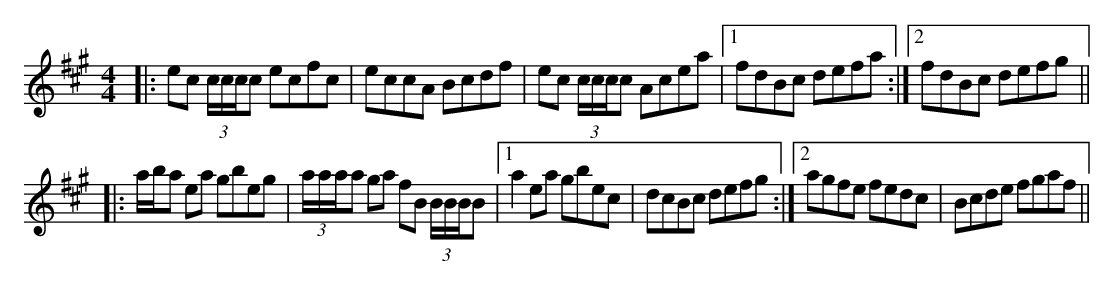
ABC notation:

X:1
M:4/4
K:A
|:ec (3c/c/c/c ecfc|eccA Bcdf|ec (3c/c/c/c Acea|1 fdBc defa:|2 fdBc defg||
|:a/b/a ea gbeg|(3a/a/a/a ga fB (3B/B/B/B|1 a2 ea gbec|dcBc defg:|2 agfe fedc|Bcde fgaf||
